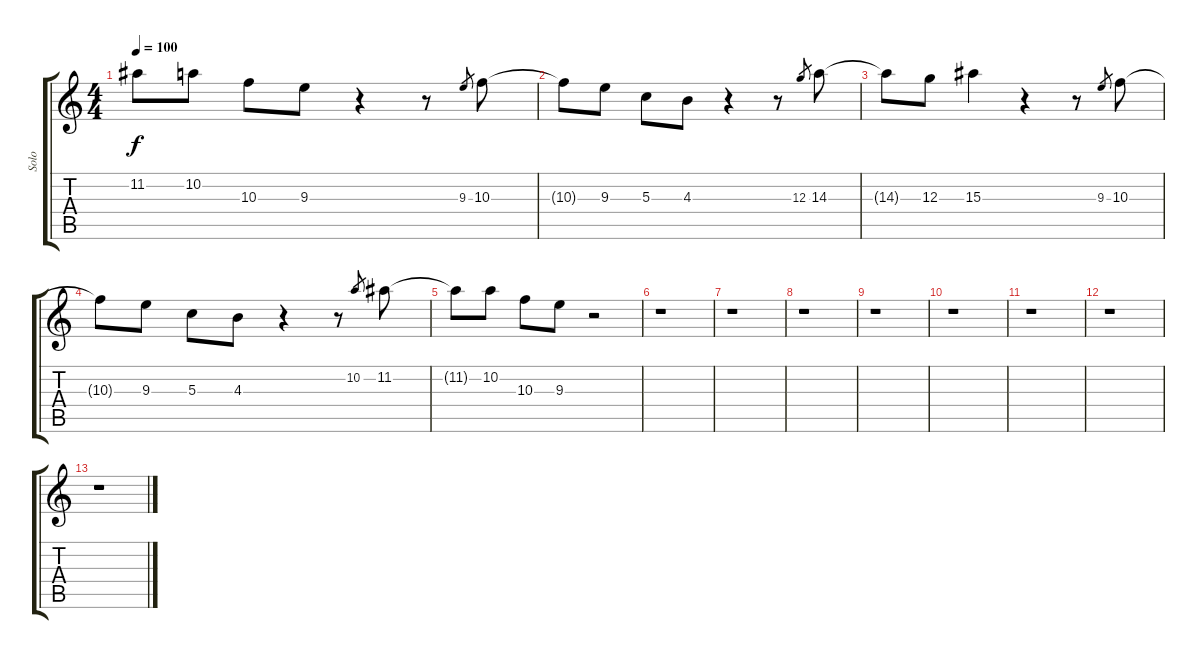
\track ("Solo" "Solo") {instrument overdrivenguitar}
\staff {score tabs}
\tuning (E4 B3 G3 D3 A2 E2) {hide}
\ts (4 4)
\tempo 100
\clef g2
\ks c
11.2{t}.8{dy f} 10.2.8 10.3.8 9.3.8 r.4 r.8 9.3.8{gr} 10.3.8 |
10.3{t}.8 9.3.8 5.3.8 4.3.8 r.4 r.8 12.3.8{gr} 14.3.8 |
14.3{t}.8 12.3.8 15.3.4 r.4 r.8 9.3.8{gr} 10.3.8 |
10.3{t}.8 9.3.8 5.3.8 4.3.8 r.4 r.8 10.2.8{gr} 11.2.8 |
11.2{t}.8 10.2.8 10.3.8 9.3.8 r.2 |
r.1 |
r.1 |
r.1 |
r.1 |
r.1 |
r.1 |
r.1 |
r.1
